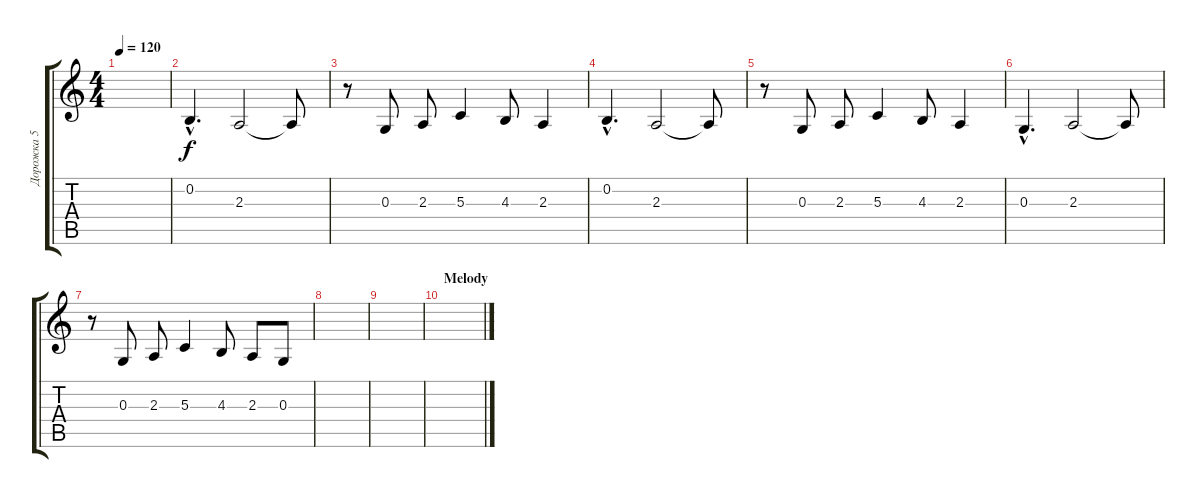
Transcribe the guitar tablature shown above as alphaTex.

\track ("Дорожка 5" "Дорожка 5") {instrument electricgrandpiano}
\staff {score tabs}
\tuning (E4 B3 G3 D3 A2 E2) {hide}
\ts (4 4)
\tempo 120
\clef g2
\ks c
|
0.2{hac}.4{d} 2.3.2 2.3{t}.8 |
r.8 0.3.8 2.3.8 5.3.4 4.3.8 2.3.4 |
0.2{hac}.4{d} 2.3.2 2.3{t}.8 |
r.8 0.3.8 2.3.8 5.3.4 4.3.8 2.3.4 |
0.3{hac}.4{d} 2.3.2 2.3{t}.8 |
r.8 0.3.8 2.3.8 5.3.4 4.3.8 2.3.8 0.3.8 |
|
|
\section ("" "Melody")
